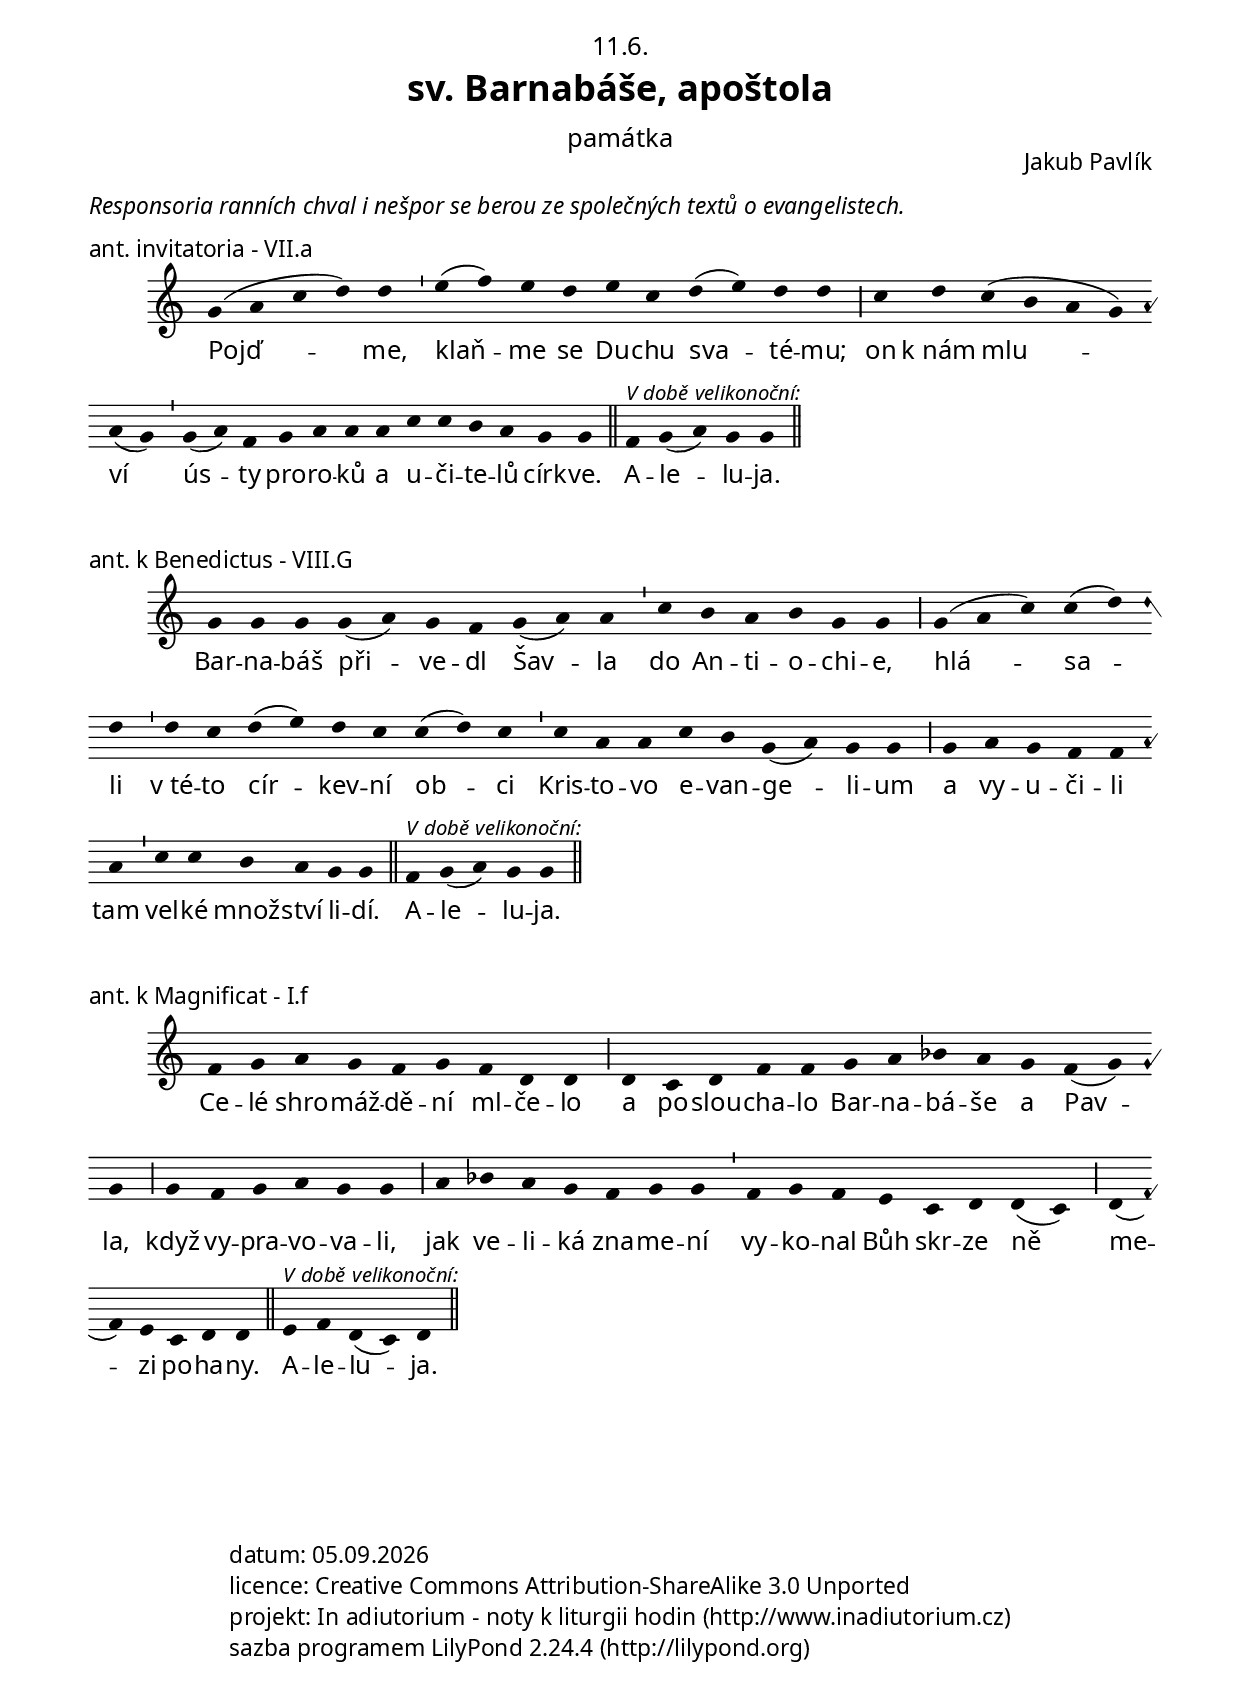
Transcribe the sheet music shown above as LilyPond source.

\version "2.15.37"

\include "../spolecne.ly"

\header {
  title = \markup\titleSvatek
            "sv. Barnabáše, apoštola"
            památka
            11.6.
  composer = "Jakub Pavlík"
}

\markup\justify\italic{
  Responsoria ranních chval i nešpor se berou
  ze společných textů o evangelistech.
}

\score {
  \relative c'' {
    \choralniRezim
    g4( a c d) d \barMin
    e( f) e d e c d( e) d d \barMaior
    c d c( b a g) a( g) \barMin
    g( a) f g a a a c c b a g g \barFinalis

    f^\markup\rubrVelikAleluja g( a) g g \barFinalis
  }
  \addlyrics {
    Pojď -- me,
    klaň -- me se Du -- chu sva -- té -- mu;
    on k_nám mlu -- ví
    ús -- ty pro -- ro -- ků a u -- či -- te -- lů círk -- ve.

    A -- le -- lu -- ja.
  }
  \header {
    quid = "ant. invitatoria"
    modus = "VII"
    differentia = "a"
    psalmus = ""
    id = "invit"
    piece = \markup {\sestavTitulekBezZalmu}
  }
}

\score {
  \relative c'' {
    \choralniRezim
    g4 g g g( a) g f g( a) a \barMin
    c b a b g g \barMaior
    g( a c) c( d) d \barMin
    d c d( e) d c c( d) c \barMin
    c a a c b g( a) g g \barMaior
    g a g f f a \barMin
    c c b a g g \barFinalis

    f^\markup\rubrVelikAleluja g( a) g g \barFinalis
  }
  \addlyrics {
    Bar -- na -- báš při -- ve -- dl Šav -- la
    do An -- ti -- o -- chi -- e,
    hlá -- sa -- li v_té -- to cír -- kev -- ní ob -- ci
    Kris -- to -- vo e -- van -- ge -- li -- um
    a vy -- u -- či -- li tam
    vel -- ké množ -- ství li -- dí.

    A -- le -- lu -- ja.
  }
  \header {
    quid = "ant. k Benedictus"
    modus = "VIII"
    differentia = "G"
    psalmus = ""
    id = "aben"
    piece = \markup {\sestavTitulekBezZalmu}
  }
}

\score {
  \relative c' {
    \choralniRezim
    f4 g a g f g f d d \barMaior
    d c d f f g a bes a g f( g) g \barMaior
    g f g a g g \barMaior
    a bes a g f g g \barMin
    f g f e c d d( c) \barMaior
    d( f) e c d d \barFinalis

    e^\markup\rubrVelikAleluja f d( c) d \barFinalis
  }
  \addlyrics {
    Ce -- lé shro -- máž -- dě -- ní ml -- če -- lo
    a po -- slou -- cha -- lo Bar -- na -- bá -- še a Pav -- la,
    když vy -- pra -- vo -- va -- li,
    jak ve -- li -- ká zna -- me -- ní
    vy -- ko -- nal Bůh skr -- ze ně
    me -- zi po -- ha -- ny.

    A -- le -- lu -- ja.
  }
  \header {
    quid = "ant. k Magnificat"
    modus = "I"
    differentia = "f"
    psalmus = ""
    id = "amag"
    piece = \markup {\sestavTitulekBezZalmu}
  }
}